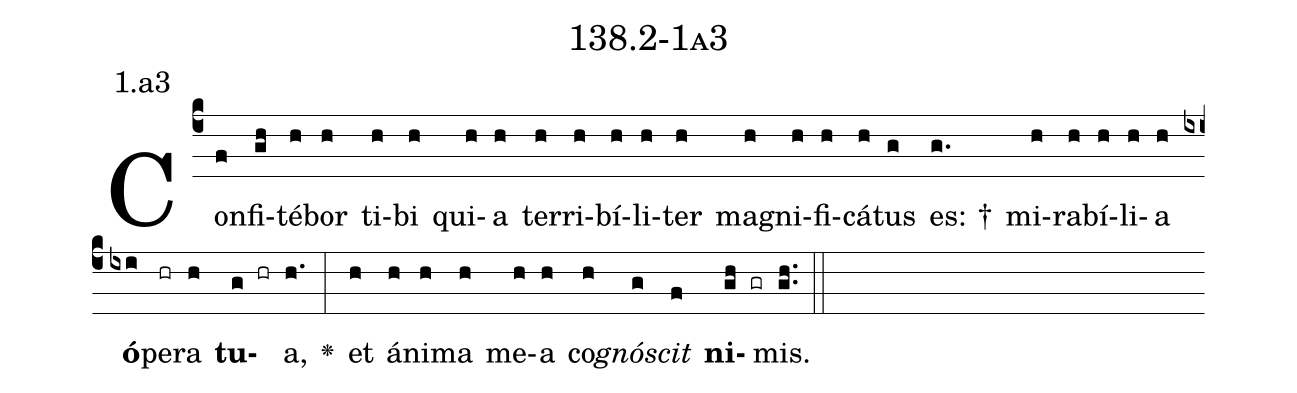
name: 138.2-1a3;
annotation: 1.a3;
%%
(c4)Con(f)fi(gh)té(h)bor(h) ti(h)bi(h) qui(h)a(h) ter(h)ri(h)bí(h)li(h)ter(h) ma(h)gni(h)fi(h)cá(h)tus(g) es: †(g.) mi(h)ra(h)bí(h)li(h)a(h) <b>ó</b>(ixi)pe(hr)ra(h) <b>tu</b>(g hr)a,(h.) <v>\greheightstar</v>(:) et(h) á(h)ni(h)ma(h) me(h)a(h) co(h)<i>gnó</i>(g)<i>scit</i>(f) <b>ni</b>(gh gr)mis.(gh..) (::)


%E(h) u(h) o(g) u(f) a(gh) e.(gh..) (::)
